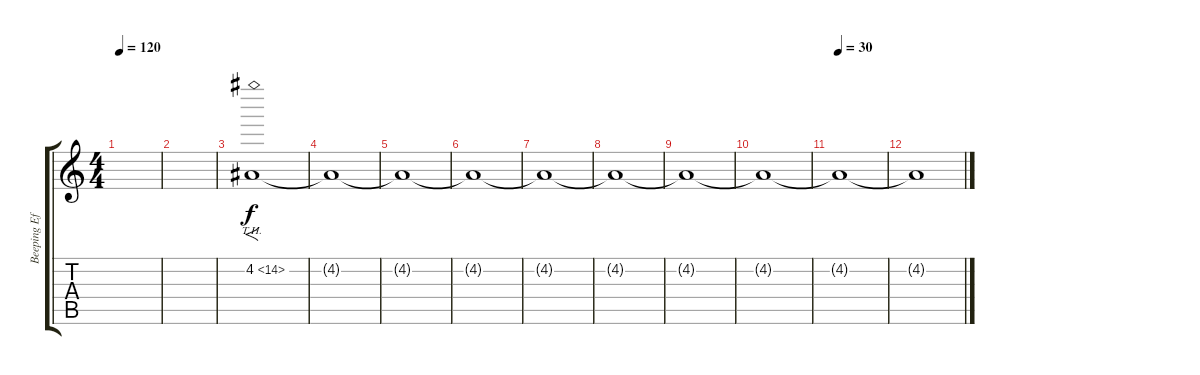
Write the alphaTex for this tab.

\track ("Beeping Effect" "Beeping Ef") {instrument overdrivenguitar}
\staff {score tabs}
\tuning (B3 Gb3 D3 A2 E2 B1) {hide}
\ts (4 4)
\tempo 120
\clef g2
\ks c
|
|
4.2{th 10}.1{f} |
4.2{t}.1{dy f} |
4.2{t}.1 |
4.2{t}.1 |
4.2{t}.1 |
4.2{t}.1 |
4.2{t}.1 |
4.2{t}.1 |
\tempo 30
4.2{t}.1{volume 0} |
4.2{t}.1
